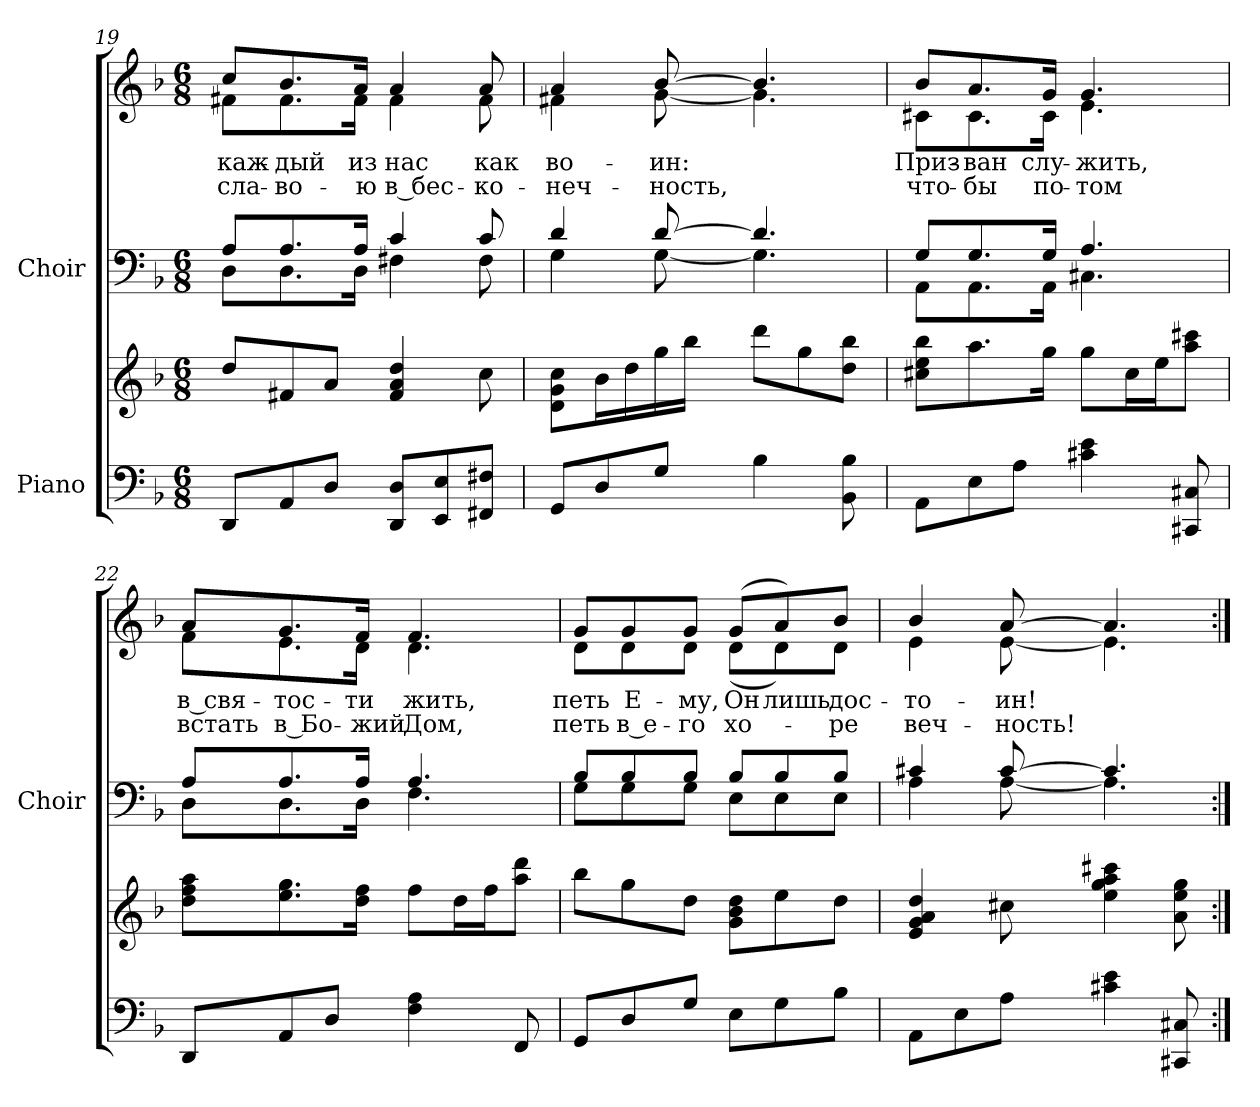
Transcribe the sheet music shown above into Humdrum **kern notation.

**kern	**kern	**kern	**kern	**text	**text
*part2	*part2	*part1	*part1	*part1	*part1
*staff4	*staff3	*staff2	*staff1	*staff1	*staff1
*I"Piano	*	*I"Choir	*	*	*
*	*	*I'Choir	*	*	*
!!LO:LB:g=z
*clefF4	*clefG2	*clefF4	*clefG2	*	*
*k[b-]	*k[b-]	*k[b-]	*k[b-]	*	*
*F:	*F:	*F:	*F:	*	*
*M6/8	*M6/8	*M6/8	*M6/8	*	*
=19	=19	=19	=19	=19	=19
*	*	*^	*	*	*
!	!	!	!	!	!LO:LY:b:color=#000000	!LO:LY:b:color=#000000
*	*	*	*	*^	*	*
8DDi/L	8ddi/L	8Ai/L	8Di\L	8cci/L	8f#Xi\L	каж-	сла-
!	!	!	!	!	!	!LO:LY:b:color=#000000	!LO:LY:b:color=#000000
8AAi/	8f#Xi/	8.Ai/	8.Di\	8.b-i/	8.f#i\	-дый	-во-
8Di/J	8ai/J	.	.	.	.	.	.
!	!	!	!	!	!	!LO:LY:b:color=#000000	!LO:LY:b:color=#000000
.	.	16Ai/Jk	16Di\Jk	16ai/Jk	16f#i\Jk	из	-ю
!	!	!	!	!	!	!LO:LY:b:color=#000000	!LO:LY:b:color=#000000
8DDi/ 8DiL	4f#i/ 4ai 4ddi	4ci/	4F#Xi\	4ai/	4f#i\	нас	в бес-
8EEi/ 8Ei	.	.	.	.	.	.	.
!	!	!	!	!	!	!LO:LY:b:color=#000000	!LO:LY:b:color=#000000
8FF#Xi/ 8F#XiJ	8cci\	8ci/	8F#i\	8ai/	8f#i\	как	-ко-
=20	=20	=20	=20	=20	=20	=20	=20
!	!	!	!	!	!	!LO:LY:b:color=#000000	!LO:LY:b:color=#000000
8GGi/L	8di\ 8gi 8cciL	4di/	4Gi\	4ai/	4f#Xi\	во-	-неч-
8Di/	16b-i\L	.	.	.	.	.	.
.	16ddi\	.	.	.	.	.	.
!	!	!	!	!	!	!LO:LY:b:color=#000000	!LO:LY:b:color=#000000
8Gi/J	16ggi\	[>8di/	[<8Gi\	[>8b-i/	[<8gi\	-ин:	-ность,
.	16bb-i\JJ	.	.	.	.	.	.
4B-i\	8dddi\L	4.di/]	4.Gi\]	4.b-i/]	4.gi\]	.	.
.	8ggi\	.	.	.	.	.	.
8BB-i\ 8B-i	8ddi\ 8bb-iJ	.	.	.	.	.	.
=21	=21	=21	=21	=21	=21	=21	=21
!	!	!	!	!	!	!LO:LY:b:color=#000000	!LO:LY:b:color=#000000
8AAi\L	8cc#Xi\ 8eei 8bb-iL	8Gi/L	8AAi\L	8b-i/L	8c#Xi\L	Приз-	что-
!	!	!	!	!	!	!LO:LY:b:color=#000000	!LO:LY:b:color=#000000
8Ei\	8.aai\	8.Gi/	8.AAi\	8.ai/	8.c#i\	-ван	-бы
8Ai\J	.	.	.	.	.	.	.
!	!	!	!	!	!	!LO:LY:b:color=#000000	!LO:LY:b:color=#000000
.	16ggi\Jk	16Gi/Jk	16AAi\Jk	16gi/Jk	16c#i\Jk	слу-	по-
!	!	!	!	!	!	!LO:LY:b:color=#000000	!LO:LY:b:color=#000000
4c#Xi\ 4ei	8ggi\L	4.Ai/	4.C#Xi\	4.gi/	4.ei\	-жить,	-том
.	16cc#i\L	.	.	.	.	.	.
.	16eei\J	.	.	.	.	.	.
8CC#Xi/ 8C#Xi	8aai\ 8ccc#XiJ	.	.	.	.	.	.
=22	=22	=22	=22	=22	=22	=22	=22
!	!	!	!	!	!	!LO:LY:b:color=#000000	!LO:LY:b:color=#000000
8DDi/L	8ddi\ 8ffi 8aaiL	8Ai/L	8Di\L	8ai/L	8fi\L	в свя-	встать
!	!	!	!	!	!	!LO:LY:b:color=#000000	!LO:LY:b:color=#000000
8AAi/	8.eei\ 8.ggi	8.Ai/	8.Di\	8.gi/	8.ei\	-тос-	в Бо-
8Di/J	.	.	.	.	.	.	.
!	!	!	!	!	!	!LO:LY:b:color=#000000	!LO:LY:b:color=#000000
.	16ddi\ 16ffiJk	16Ai/Jk	16Di\Jk	16fi/Jk	16di\Jk	-ти	-жий
!	!	!	!	!	!	!LO:LY:b:color=#000000	!LO:LY:b:color=#000000
4Fi\ 4Ai	8ffi\L	4.Ai/	4.Fi\	4.fi/	4.di\	жить,	Дом,
.	16ddi\L	.	.	.	.	.	.
.	16ffi\J	.	.	.	.	.	.
8FFi/	8aai\ 8dddiJ	.	.	.	.	.	.
!!LO:LB:g=z	!!
=23	=23	=23	=23	=23	=23	=23	=23
!	!	!	!	!	!	!LO:LY:b:color=#000000	!LO:LY:b:color=#000000
8GGi/L	8bb-i\L	8B-i/L	8Gi\L	8gi/L	8di\L	петь	петь
!	!	!	!	!	!	!LO:LY:b:color=#000000	!LO:LY:b:color=#000000
8Di/	8ggi\	8B-i/	8Gi\	8gi/	8di\	Е-	в е-
!	!	!	!	!	!	!LO:LY:b:color=#000000	!LO:LY:b:color=#000000
8Gi/J	8ddi\J	8B-i/J	8Gi\J	8gi/J	8di\J	-му,	-го
!	!	!	!	!	!	!LO:LY:b:color=#000000	!LO:LY:b:color=#000000
8Ei\L	8gi\ 8b-i 8ddiL	8B-i/L	8Ei\L	(8gi/L	(8di\L	Он	хо-
!	!	!	!	!	!	!LO:LY:b:color=#000000	!
8Gi\	8eei\	8B-i/	8Ei\	8ai/)	8di\)	лишь	.
!	!	!	!	!	!	!LO:LY:b:color=#000000	!LO:LY:b:color=#000000
8B-i\J	8ddi\J	8B-i/J	8Ei\J	8b-i/J	8di\J	дос-	-ре
=24	=24	=24	=24	=24	=24	=24	=24
!	!	!	!	!	!	!LO:LY:b:color=#000000	!LO:LY:b:color=#000000
8AAi\L	4ei/ 4gi 4ai 4ddi	4c#Xi/	4Ai\	4b-i/	4ei\	-то-	веч-
8Ei\	.	.	.	.	.	.	.
!	!	!	!	!	!	!LO:LY:b:color=#000000	!LO:LY:b:color=#000000
8Ai\J	8cc#Xi\	[>8c#i/	[<8Ai\	[>8ai/	[<8ei\	-ин!	-ность!
4c#Xi\ 4ei	4eei\ 4ggi 4aai 4ccc#Xi	4.c#i/]	4.Ai\]	4.ai/]	4.ei\]	.	.
8CC#Xi/ 8C#Xi	8ai\ 8eei 8ggi	.	.	.	.	.	.
*	*	*v	*v	*	*	*	*
*	*	*	*v	*v	*	*
=:|!	=:|!	=:|!	=:|!	=:|!	=:|!
*-	*-	*-	*-	*-	*-
